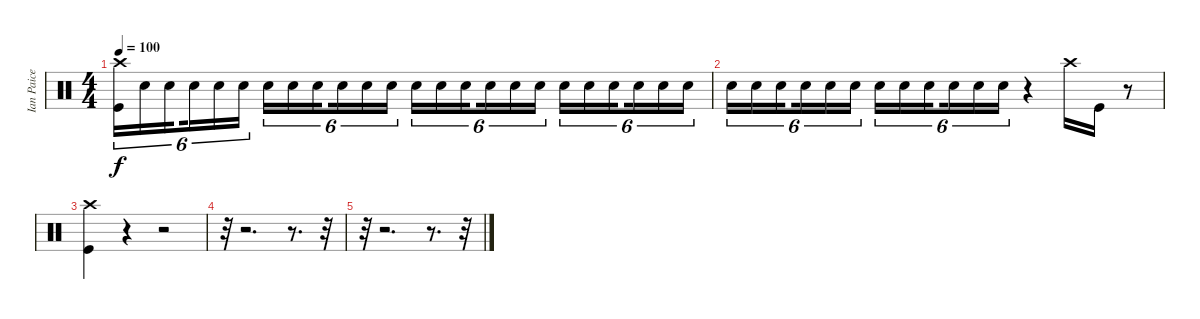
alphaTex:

\track ("Ian Paice" "Ian Paice") {instrument percussion}
\staff {score}
\articulation defaults
\ts (4 4)
\tempo 100
\clef neutral
\ks c
("Kick (hit)" "Crash high (hit)").16{tu (6 4) dy f} "Snare (hit) 2".16{tu (6 4)} "Snare (hit) 2".16{tu (6 4) beam splitsecondary} "Snare (hit) 2".16{tu (6 4)} "Snare (hit) 2".16{tu (6 4)} "Snare (hit) 2".16{tu (6 4)} "Snare (hit) 2".16{tu (6 4)} "Snare (hit) 2".16{tu (6 4)} "Snare (hit) 2".16{tu (6 4) beam splitsecondary} "Snare (hit) 2".16{tu (6 4)} "Snare (hit) 2".16{tu (6 4)} "Snare (hit) 2".16{tu (6 4)} "Snare (hit) 2".16{tu (6 4)} "Snare (hit) 2".16{tu (6 4)} "Snare (hit) 2".16{tu (6 4) beam splitsecondary} "Snare (hit) 2".16{tu (6 4)} "Snare (hit) 2".16{tu (6 4)} "Snare (hit) 2".16{tu (6 4)} "Snare (hit) 2".16{tu (6 4)} "Snare (hit) 2".16{tu (6 4)} "Snare (hit) 2".16{tu (6 4) beam splitsecondary} "Snare (hit) 2".16{tu (6 4)} "Snare (hit) 2".16{tu (6 4)} "Snare (hit) 2".16{tu (6 4)} |
"Snare (hit) 2".16{tu (6 4)} "Snare (hit) 2".16{tu (6 4)} "Snare (hit) 2".16{tu (6 4) beam splitsecondary} "Snare (hit) 2".16{tu (6 4)} "Snare (hit) 2".16{tu (6 4)} "Snare (hit) 2".16{tu (6 4)} "Snare (hit) 2".16{tu (6 4)} "Snare (hit) 2".16{tu (6 4)} "Snare (hit) 2".16{tu (6 4) beam splitsecondary} "Snare (hit) 2".16{tu (6 4)} "Snare (hit) 2".16{tu (6 4)} "Snare (hit) 2".16{tu (6 4)} r.4 "Crash high (hit)".16 "Kick (hit)".16 r.8 |
("Crash high (hit)" "Kick (hit)").4 r.4 r.2 |
r.32 r.2{d} r.8{d} r.32 |
r.32 r.2{d} r.8{d} r.32
